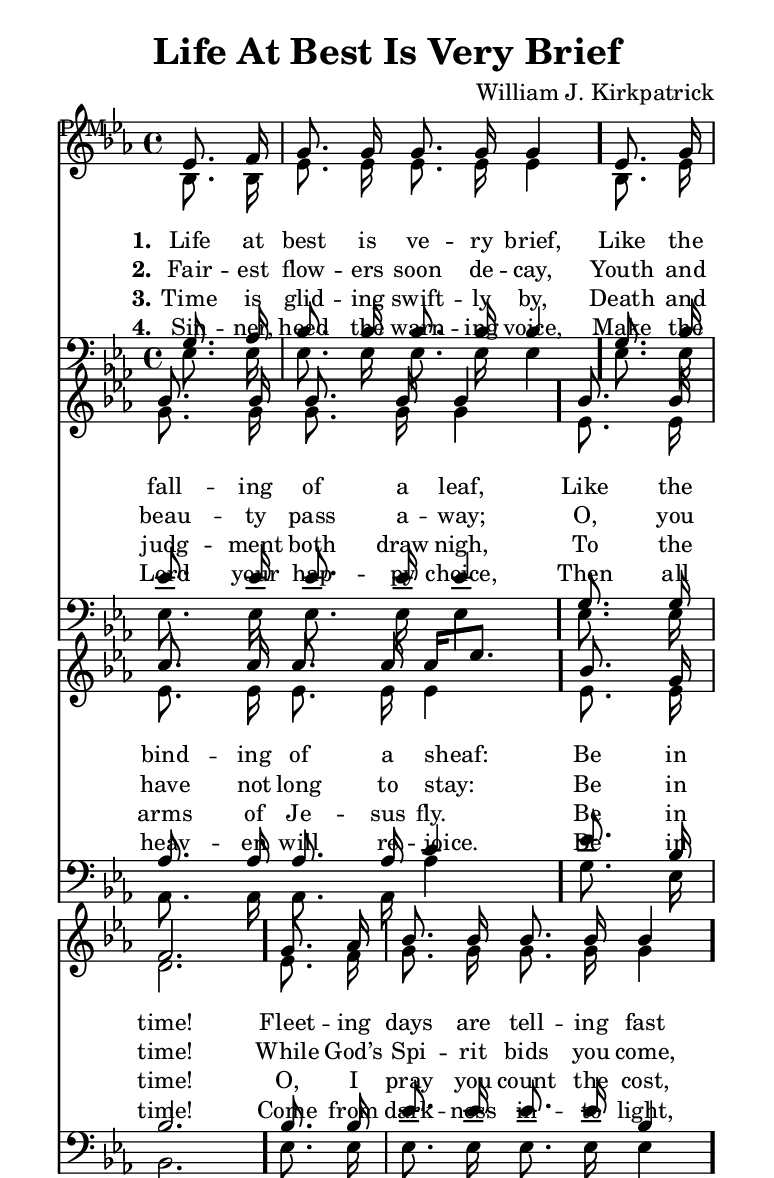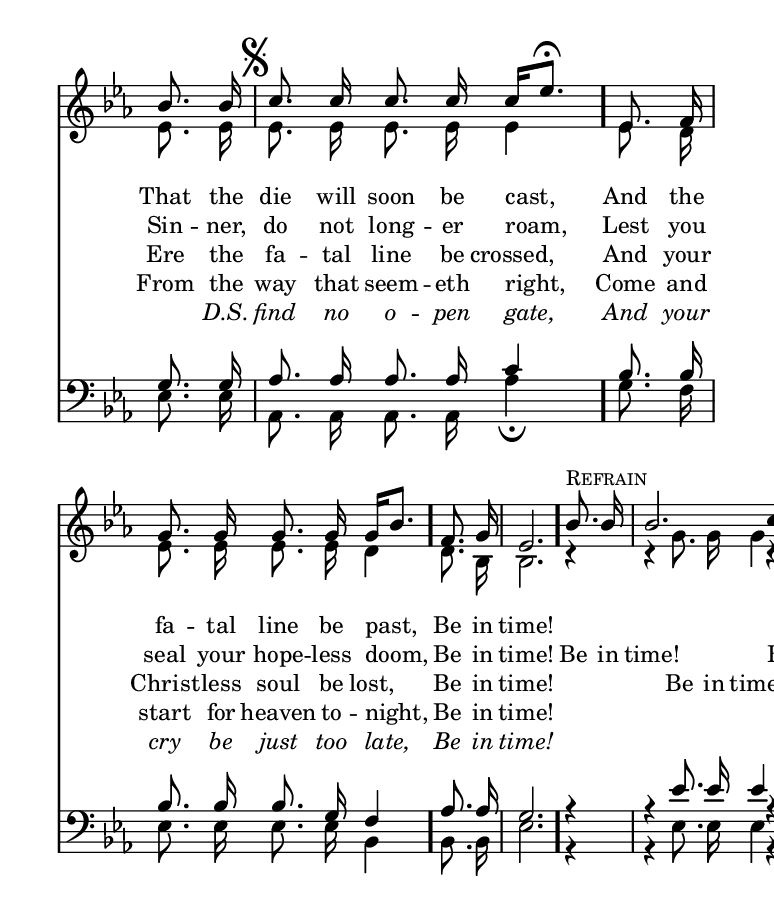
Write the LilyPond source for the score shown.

\include "common/global.ily"
\paper {
  \include "common/paper.ily"
  %ragged-bottom = ##t
  ragged-last-bottom = ##t
  systems-per-page = 4
  page-count = 2
  system-count = 6
}

\header{
  hymnnumber = "102"
  title = "Life At Best Is Very Brief"
  tunename = ""
  meter = "P. M."
  %poet = ""
  composer = "William J. Kirkpatrick"
  %copyright = ""
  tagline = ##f
}

% for fermata in MIDI
ta = { \tempo 4=80 }
tb = { \tempo 4=40 }
marksegno = { \mark \markup { \musicglyph #"scripts.segno" } }

patternAA = { \ta c8. c16 | c8. c16 c8. c16 c4 }
patternAB = { \ta c8. c16 | c8. c16 c8. c16 c16[ c8.] }
patternAC = { \ta c8. c16 | c8. c16 c8. c16 \tb c4 \ta }

patternBA = { \ta c8. c16 | c2. }

patternCA = { \ta c8. c16 | c8. c16 c8. c16 c16 c8. }

lyricsInvis = { \override LyricText.stencil = ##f \override LyricHyphen.stencil = ##f }
lyricsVis = { \revert LyricText.stencil \revert LyricHyphen.stencil }

global = {
  \include "common/overrides.ily"
  \override Staff.TimeSignature.style = #'()
  \time 4/4
  \override Score.MetronomeMark.transparent = ##t % hide all fermata changes too
  \ta
  \key ees \major
  \partial 4
  \autoBeamOff
}

notesSoprano = {
\global
\relative c' {

  \changePitch \patternAA { ees f | g g g g g }
  \changePitch \patternAA { ees g | bes bes bes bes bes }
  \changePitch \patternAB { bes bes | c c c c c ees }
  \changePitch \patternBA { bes g | f }

  \changePitch \patternAA { g aes | bes bes bes bes bes}
  \changePitch \patternAB { bes bes | c c c c c ees \fermata }
  \changePitch \patternAB { ees, f | g g g g g bes }
  \changePitch \patternBA { f g | ees }

  << s^\markup { \small \caps "Refrain" }
  { bes'8. bes16 | bes2. \tuplet 3/2 { c8[ bes] g } | ees'2. } >>
  \changePitch \patternCA { d c | bes bes bes bes c bes }
  bes8. g16 | f2.
  \changePitch \patternAA { g aes | bes bes bes bes bes }
  bes8. bes16^\markup { \italic { Dal } \raise #1 \musicglyph #"scripts.segno" }

  \bar "|."

}
}

notesAlto = {
\global
\relative e' {

  \changePitch \patternAA { bes bes | ees ees ees ees ees }
  \changePitch \patternAA { bes ees | g g g g g }
  \changePitch \patternAA { ees ees | ees ees ees ees ees }
  \changePitch \patternBA { ees ees | d }

  \changePitch \patternAA { ees f | g g g g g }
  \changePitch \patternAA { ees ees | ees ees ees ees ees }
  \changePitch \patternAA { ees d | ees ees ees ees d }
  \changePitch \patternBA { d bes | bes }

  r4 | r4 g'8. g16 g4 r4 | r4 g8. g16 g4
  \changePitch \patternCA { bes aes | g g g g aes g }
  g8. ees16 | d2.
  \changePitch \patternAA { ees f | g g g g g }
  ees8. ees16

}
}

notesTenor = {
\global
\relative a {

  \changePitch \patternAA { g aes | bes bes bes bes bes }
  \changePitch \patternAA { g bes | ees ees ees ees ees }
  \changePitch \patternAA { g, g | aes aes aes aes c }
  \changePitch \patternBA { ees bes | bes }

  \changePitch \patternAA { bes bes | ees ees ees ees bes }
  \changePitch \patternAA { g g | aes aes aes aes c }
  \changePitch \patternAA { bes bes | bes bes bes g f }
  \changePitch \patternBA { aes aes | g }

  r4 | r4 ees'8. ees16 ees4 r4 | r4 bes8. bes16 bes4
  \changePitch \patternCA { bes bes | ees ees ees ees ees ees }
  bes8. bes16 | bes4 bes8. bes16 bes4
  \changePitch \patternAA { bes bes | ees ees ees ees bes }
  g8. g16

}
}

notesBass = {
\global
\relative f {

  \changePitch \patternAA { ees ees | ees ees ees ees ees }
  \changePitch \patternAA { ees ees | ees ees ees ees ees }
  \changePitch \patternAA { ees ees | aes, aes aes aes aes' }
  \changePitch \patternBA { g ees | bes }

  \changePitch \patternAA { ees ees | ees ees ees ees ees }
  \changePitch \patternAC { ees ees | aes, aes aes aes aes' \fermata }
  \changePitch \patternAA { g f | ees ees ees ees bes }
  \changePitch \patternBA { bes bes | ees }

  r4 | r4 ees8. ees16 ees4 r4 | r4 ees8. ees16 ees4
  \changePitch \patternCA { ees ees | ees ees ees ees ees ees }
  ees8. ees16 | bes4 bes'8. bes16 bes8[ aes8]
  \changePitch \patternAA { g f | ees ees ees ees ees }
  ees8. ees16

}
}

Refrain = \lyricmode {

Be in time! Be in time! \bar "."
While the voice of Je -- sus calls you, \bar "."
Be in time! \bar "."
If in sin you long -- er wait, \bar "."
You may %{HIDE>%} \lyricsInvis %{<HIDE%} find no open gate,
And your cry be just too late,
Be in time! %{HIDE>%} \lyricsVis %{<HIDE%}

}

underWords = \lyricmode {

{ \repeat unfold 48 { \skip 4 } }
Be in time! Be in time!
{ \repeat unfold 11 { \skip 4 } }
Be in time!

}

segnoWords = \lyricmode {

{ \repeat unfold 32 { \skip 4 } }
\override LyricText #'font-shape = #'italic
D.S. find no o -- pen gate,
And your cry be just too late,
Be in time!

}

wordsA = \lyricmode {
\set stanza = "1."

Life at best is ve -- ry brief, \bar "."
Like the fall -- ing of a leaf, \bar "."
Like the bind -- ing of a sheaf: \bar "."
Be in time! \bar "."
Fleet -- ing days are tell -- ing fast \bar "."
That the %{HIDE>%} \marksegno %{<HIDE%} die will soon be cast, \bar "."
And the fa -- tal line be past, \bar "."
Be in time! \bar "."

}

wordsB = \lyricmode {
\set stanza = "2."

Fair -- est flow -- ers soon de -- cay,
Youth and beau -- ty pass a -- way;
O, you have not long to stay:
Be in time!
While God’s Spi -- rit bids you come,
Sin -- ner, do not long -- er roam,
Lest you seal your hope -- less doom,
Be in time!

\Refrain

}

wordsC = \lyricmode {
\set stanza = "3."

Time is glid -- ing swift -- ly by,
Death and judg -- ment both draw nigh,
To the arms of Je -- sus fly.
Be in time!
O, I pray you count the cost,
Ere the fa -- tal line be crossed,
And your Christ -- less soul be lost,
Be in time!

}

wordsD = \lyricmode {
\set stanza = "4."

Sin -- ner, heed the warn -- ing voice,
Make the Lord your hap -- py choice,
Then all heav -- en will re -- joice.
Be in time!
Come from dark -- ness in -- to light,
From the way that seem -- eth right,
Come and start for heaven to -- night,
Be in time!

}

\score {
  \context ChoirStaff <<
    \context Staff = upper <<
      \set ChoirStaff.systemStartDelimiter = #'SystemStartBar
      \context Voice  = sopranos { \voiceOne << \notesSoprano >> }
      \context Voice  = altos { \voiceTwo << \notesAlto >> }
      \context Lyrics = one   \lyricsto sopranos \wordsA
      \context Lyrics = two   \lyricsto sopranos \wordsB
      \context Lyrics = three \lyricsto sopranos \wordsC
      \context Lyrics = four  \lyricsto sopranos \wordsD
    >>
    \new Lyrics \with { alignAboveContext = men } \lyricsto sopranos \segnoWords
    \context Staff = men <<
      \clef bass
      \context Voice  = tenors { \voiceOne << \notesTenor >> }
      \context Voice  = basses { \voiceTwo << \notesBass >> }
    >>
    \context Lyrics = three  \lyricsto tenors \underWords % XXX this causes alignment issues with soprano words ("fly", "lost")
  >>
  \layout {
    \include "common/layout.ily"
  }
  \midi{
    \include "common/midi.ily"
  }
}

\version "2.18.0"  % necessary for upgrading to future LilyPond versions.

% vi:set et ts=2 sw=2 ai nocindent syntax=lilypond
